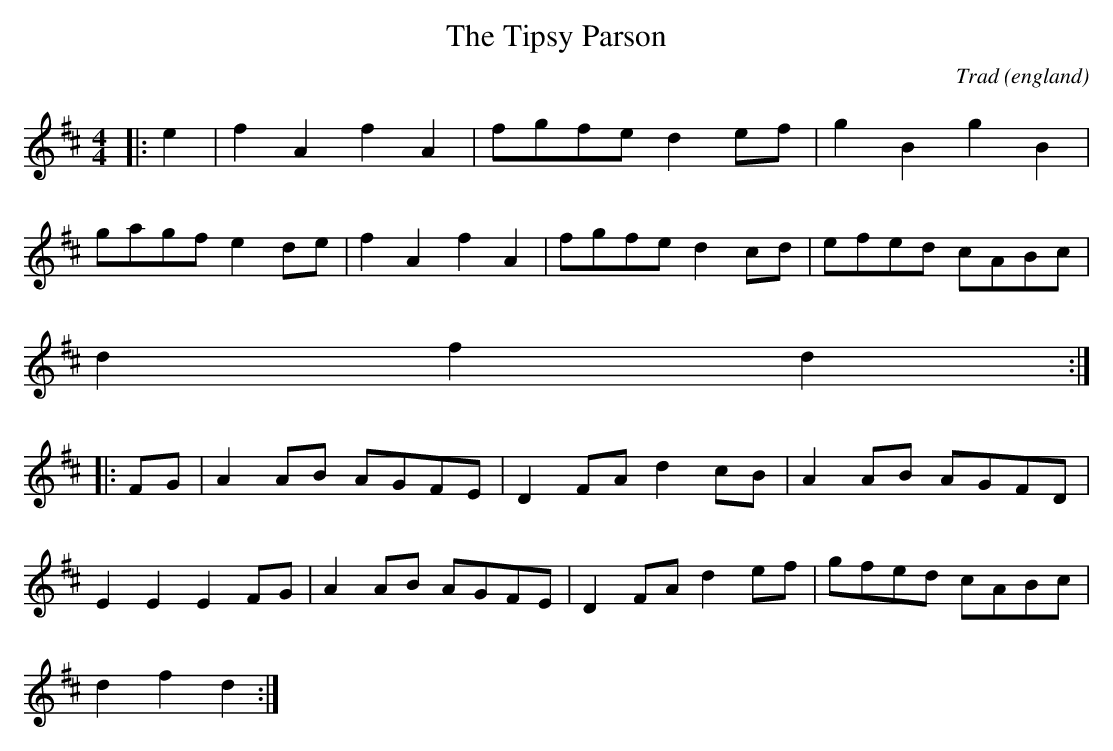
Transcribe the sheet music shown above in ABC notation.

X:1
T:The Tipsy Parson
O:england
C:Trad
M:4/4
L:1/8
K:D
|:e2|f2A2f2A2|fgfe d2ef|g2B2g2B2|
gagf e2de|f2A2f2A2|fgfe d2cd|efed cABc|
d2f2d2:|
|:FG|A2AB AGFE|D2FA d2cB|A2AB AGFD|
E2E2E2FG|A2AB AGFE|D2FA d2ef|gfed cABc|
d2f2d2:|
